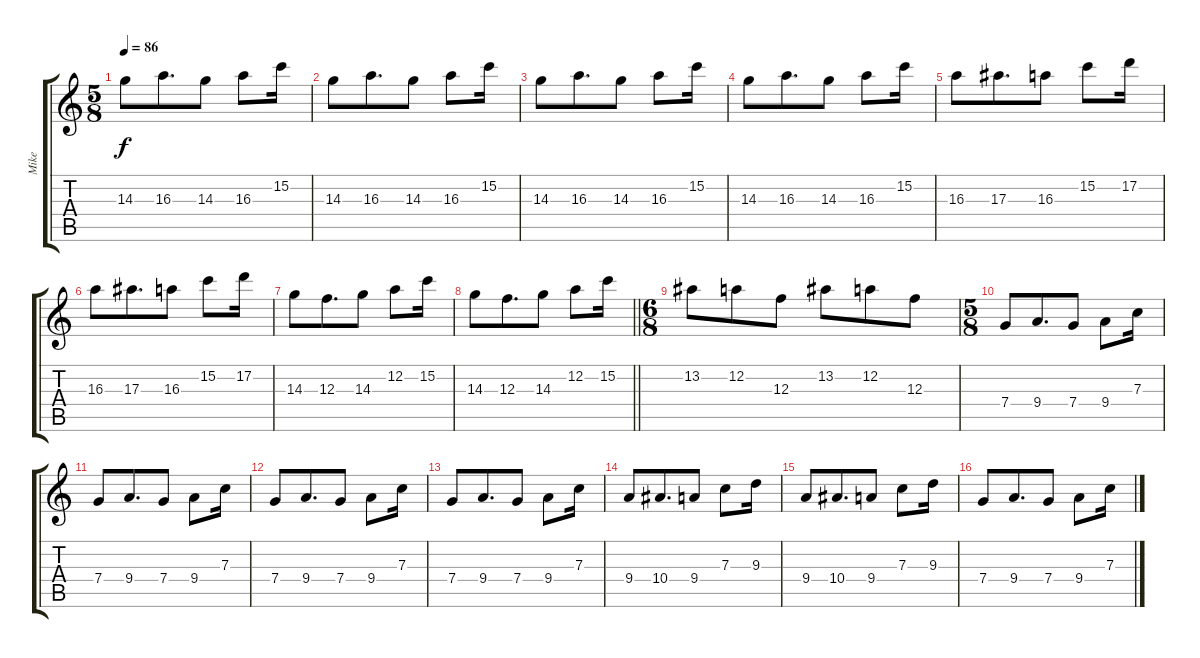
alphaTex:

\track ("Mike" "Mike") {instrument electricguitarclean}
\staff {score tabs}
\tuning (D4 A3 F3 C3 G2 C2) {hide}
\ts (5 8)
\tempo 86
\clef g2
\ks c
14.3.8{dy f} 16.3.8{d} 14.3.8 16.3.8 15.2.16 |
14.3.8 16.3.8{d} 14.3.8 16.3.8 15.2.16 |
14.3.8 16.3.8{d} 14.3.8 16.3.8 15.2.16 |
14.3.8 16.3.8{d} 14.3.8 16.3.8 15.2.16 |
16.3.8 17.3.8{d} 16.3.8 15.2.8 17.2.16 |
16.3.8 17.3.8{d} 16.3.8 15.2.8 17.2.16 |
14.3.8 12.3.8{d} 14.3.8 12.2.8 15.2.16 |
\barLineRight lightlight
14.3.8 12.3.8{d} 14.3.8 12.2.8 15.2.16 |
\ts (6 8)
13.2.8 12.2.8 12.3.8 13.2.8 12.2.8 12.3.8 |
\ts (5 8)
7.4.8 9.4.8{d} 7.4.8 9.4.8 7.3.16 |
7.4.8 9.4.8{d} 7.4.8 9.4.8 7.3.16 |
7.4.8 9.4.8{d} 7.4.8 9.4.8 7.3.16 |
7.4.8 9.4.8{d} 7.4.8 9.4.8 7.3.16 |
9.4.8 10.4.8{d} 9.4.8 7.3.8 9.3.16 |
9.4.8 10.4.8{d} 9.4.8 7.3.8 9.3.16 |
7.4.8 9.4.8{d} 7.4.8 9.4.8 7.3.16
